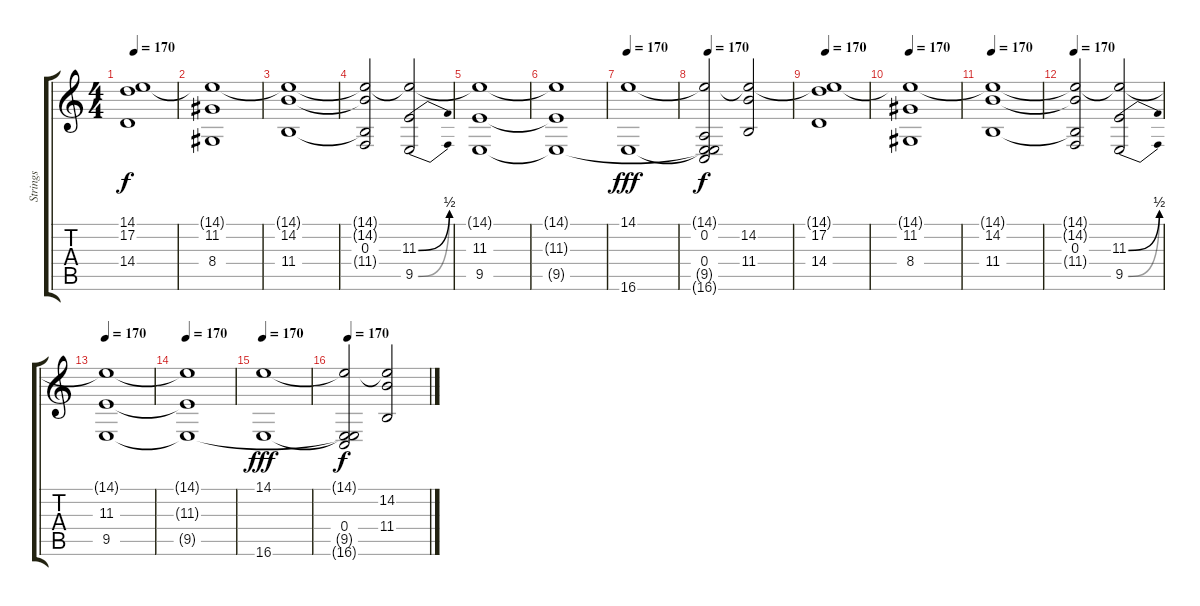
\track ("Strings" "Strings") {instrument pad2warm}
\staff {score tabs}
\tuning (D4 A3 F3 C3 G2 C2) {hide}
\ts (4 4)
\tempo 170
\clef g2
\ks c
(14.1{t} 17.2 14.4).1{dy f} |
(14.1{t} 11.2 8.4).1 |
(14.1{t} 14.2 11.4).1 |
(14.1{t} 14.2{t} 0.3 11.4{t}).2 (14.1{t} 11.3{be (bend 0 0 60 2)} 9.5{be (bend 0 0 60 2)}).2 |
(14.1{t} 11.3 9.5).1 |
(14.1{t} 11.3{t} 9.5{t}).1 |
\tempo 170
(14.1 16.6).1{dy fff volume 16 instrument pad8sweep} |
\tempo 170
(14.1{t} 0.2 0.4 9.5{t} 16.6{t}).2{dy f} (14.1{t} 14.2 11.4).2 |
\tempo 170
(14.1{t} 17.2 14.4).1 |
\tempo 170
(14.1{t} 11.2 8.4).1 |
\tempo 170
(14.1{t} 14.2 11.4).1 |
\tempo 170
(14.1{t} 14.2{t} 0.3 11.4{t}).2 (14.1{t} 11.3{be (bend 0 0 60 2)} 9.5{be (bend 0 0 60 2)}).2 |
\tempo 170
(14.1{t} 11.3 9.5).1 |
\tempo 170
(14.1{t} 11.3{t} 9.5{t}).1 |
\tempo 170
(14.1 16.6).1{dy fff volume 16 instrument pad8sweep} |
\tempo 170
(14.1{t} 0.4 9.5{t} 16.6{t}).2{dy f} (14.1{t} 14.2 11.4).2
